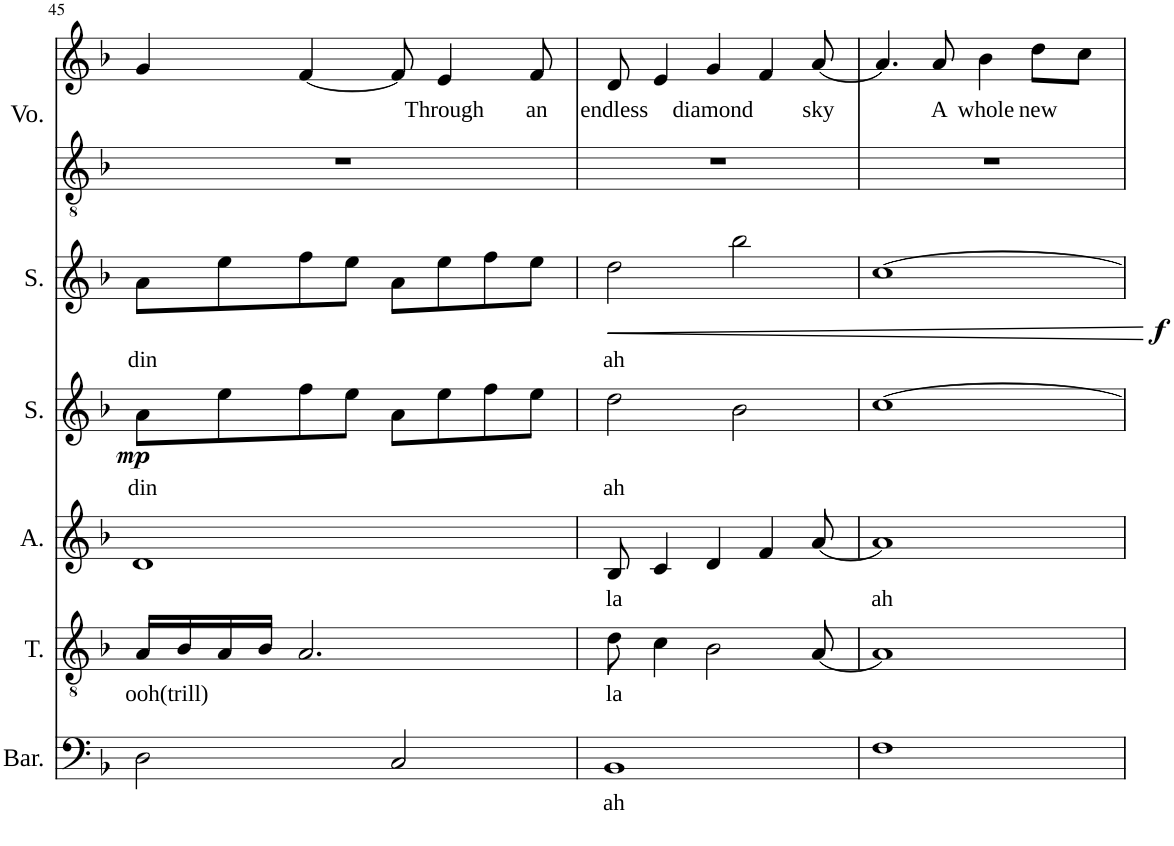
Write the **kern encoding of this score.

**kern	**text	**kern	**text	**kern	**text	**kern	**text	**dynam	**kern	**text	**dynam	**kern	**kern	**text
*part6	*part6	*part5	*part5	*part4	*part4	*part3	*part3	*part3	*part2	*part2	*part2	*part1	*part1	*part1
*staff7	*staff7	*staff6	*staff6	*staff5	*staff5	*staff4	*staff4	*staff4	*staff3	*staff3	*staff3	*staff2	*staff1	*staff1
*I"Baritone	*	*I"Tenor	*	*I"Alto	*	*I"Soprano	*	*	*I"Soprano	*	*	*I"Voice	*	*
*I'Bar.	*	*I'T.	*	*I'A.	*	*I'S.	*	*	*I'S.	*	*	*I'Vo.	*	*
!!LO:PB:g=z
*clefF4	*	*clefGv2	*	*clefG2	*	*clefG2	*	*	*clefG2	*	*	*clefGv2	*clefG2	*
*k[b-]	*	*k[b-]	*	*k[b-]	*	*k[b-]	*	*	*k[b-]	*	*	*k[b-]	*k[b-]	*
*M4/4	*	*M4/4	*	*M4/4	*	*M4/4	*	*	*M4/4	*	*	*M4/4	*M4/4	*
=45	=45	=45	=45	=45	=45	=45	=45	=45	=45	=45	=45	=45	=45	=45
!	!	!	!LO:LY:b	!	!	!	!LO:LY:b	!LO:DY:b	!	!LO:LY:b	!	!	!	!
2D\	.	16A/LL	ooh	1d	.	8a\L	din	mp	8a\L	din	.	1r	4g/	.
!	!	!	!LO:LY:b	!	!	!	!	!	!	!	!	!	!	!
.	.	16B-/	(trill)	.	.	.	.	.	.	.	.	.	.	.
.	.	16A/	.	.	.	8ee\	.	.	8ee\	.	.	.	.	.
.	.	16B-/JJ	.	.	.	.	.	.	.	.	.	.	.	.
.	.	2.A/	.	.	.	8ff\	.	.	8ff\	.	.	.	[4f/	.
.	.	.	.	.	.	8ee\J	.	.	8ee\J	.	.	.	.	.
2C/	.	.	.	.	.	8a\L	.	.	8a\L	.	.	.	8f/]	.
!	!	!	!	!	!	!	!	!	!	!	!	!	!	!LO:LY:b
.	.	.	.	.	.	8ee\	.	.	8ee\	.	.	.	4e/	Through
.	.	.	.	.	.	8ff\	.	.	8ff\	.	.	.	.	.
!	!	!	!	!	!	!	!	!	!	!	!	!	!	!LO:LY:b
.	.	.	.	.	.	8ee\J	.	.	8ee\J	.	.	.	8f/	an
=46	=46	=46	=46	=46	=46	=46	=46	=46	=46	=46	=46	=46	=46	=46
!	!LO:LY:b	!	!LO:LY:b	!	!LO:LY:b	!	!LO:LY:b	!	!	!LO:LY:b	!LO:HP:b	!	!	!LO:LY:b
1BB-	ah	8d\	la	8B-/	la	2dd\	ah	.	2dd\	ah	<	1r	8d/	endless
.	.	4c\	.	4c/	.	.	.	.	.	.	.	.	4e/	.
!	!	!	!	!	!	!	!	!	!	!	!	!	!	!LO:LY:b
.	.	2B-\	.	4d/	.	.	.	.	.	.	.	.	4g/	diamond
.	.	.	.	.	.	2b-\	.	.	2bb-\	.	.	.	.	.
.	.	.	.	4f/	.	.	.	.	.	.	.	.	4f/	.
!	!	!	!	!	!	!	!	!	!	!	!	!	!	!LO:LY:b
.	.	[8A/	.	[8a/	.	.	.	.	.	.	.	.	[8a/	sky
.	.	.	.	.	.	.	.	.	.	.	[	.	.	.
=47	=47	=47	=47	=47	=47	=47	=47	=47	=47	=47	=47	=47	=47	=47
!	!	!	!	!	!LO:LY:b	!	!	!	!	!	!LO:DY:b	!	!	!
1F	.	1A]	.	1a]	ah	[1cc	.	.	[1cc	.	f	1r	4.a/]	.
!	!	!	!	!	!	!	!	!	!	!	!	!	!	!LO:LY:b
.	.	.	.	.	.	.	.	.	.	.	.	.	8a/	A
!	!	!	!	!	!	!	!	!	!	!	!	!	!	!LO:LY:b
.	.	.	.	.	.	.	.	.	.	.	.	.	4b-\	whole
!	!	!	!	!	!	!	!	!	!	!	!	!	!	!LO:LY:b
.	.	.	.	.	.	.	.	.	.	.	.	.	8dd\L	new
.	.	.	.	.	.	.	.	.	.	.	.	.	8cc\J	.
=	=	=	=	=	=	=	=	=	=	=	=	=	=	=
*-	*-	*-	*-	*-	*-	*-	*-	*-	*-	*-	*-	*-	*-	*-
